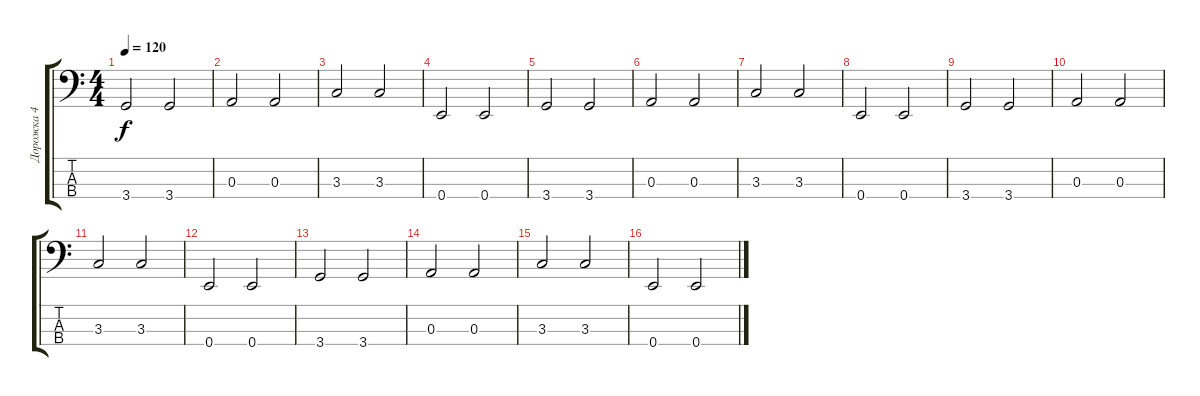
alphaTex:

\track ("Дорожка 4" "Дорожка 4") {instrument electricbassfinger}
\staff {score tabs}
\tuning (G2 D2 A1 E1) {hide}
\ts (4 4)
\tempo 120
\clef f4
\ks c
3.4.2{dy f} 3.4.2 |
0.3.2 0.3.2 |
3.3.2 3.3.2 |
0.4.2 0.4.2 |
3.4.2 3.4.2 |
0.3.2 0.3.2 |
3.3.2 3.3.2 |
0.4.2 0.4.2 |
3.4.2 3.4.2 |
0.3.2 0.3.2 |
3.3.2 3.3.2 |
0.4.2 0.4.2 |
3.4.2 3.4.2 |
0.3.2 0.3.2 |
3.3.2 3.3.2 |
0.4.2 0.4.2
